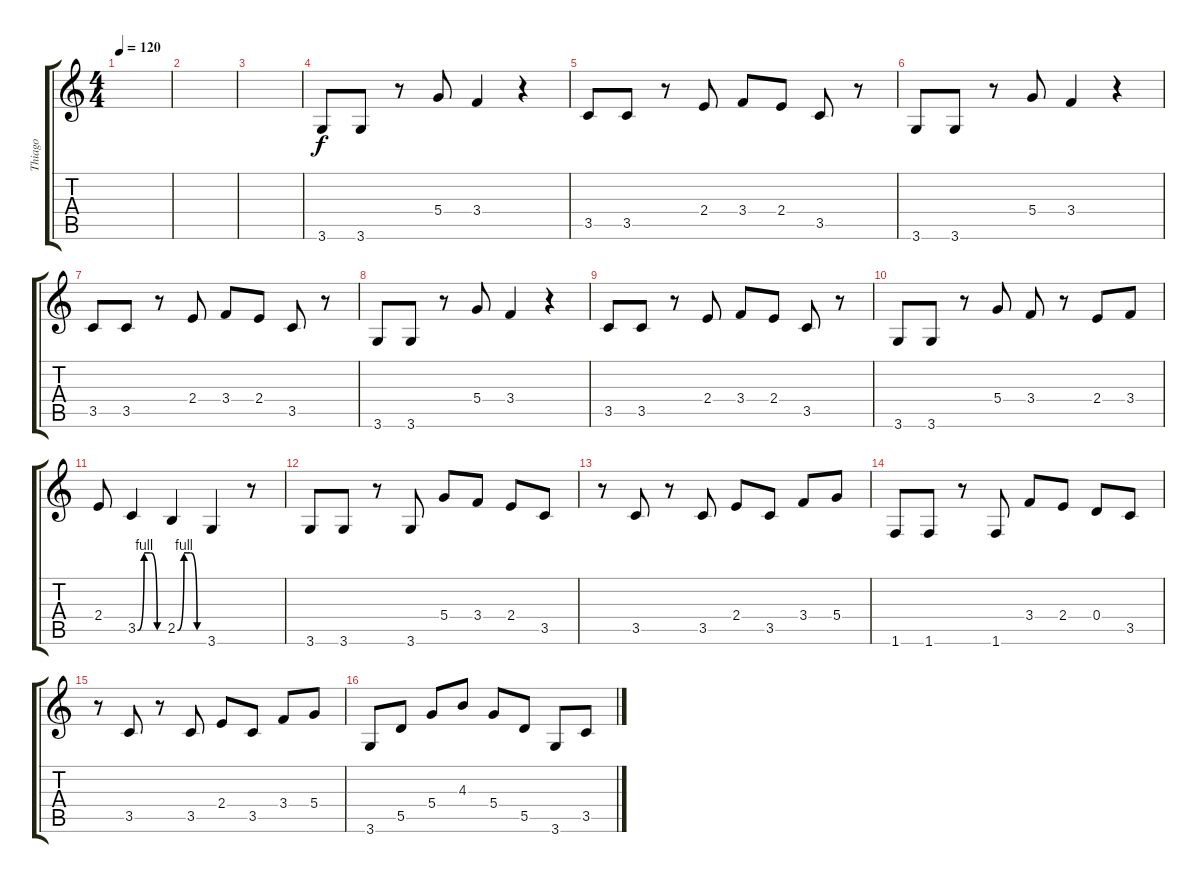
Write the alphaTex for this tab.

\track ("Thiago" "Thiago") {instrument overdrivenguitar}
\staff {score tabs}
\tuning (E4 B3 G3 D3 A2 E2) {hide}
\ts (4 4)
\tempo 120
\clef g2
\ks c
|
|
|
3.6.8 3.6.8 r.8 5.4.8 3.4.4 r.4 |
3.5.8 3.5.8 r.8 2.4.8 3.4.8 2.4.8 3.5.8 r.8 |
3.6.8 3.6.8 r.8 5.4.8 3.4.4 r.4 |
3.5.8 3.5.8 r.8 2.4.8 3.4.8 2.4.8 3.5.8 r.8 |
3.6.8 3.6.8 r.8 5.4.8 3.4.4 r.4 |
3.5.8 3.5.8 r.8 2.4.8 3.4.8 2.4.8 3.5.8 r.8 |
3.6.8 3.6.8 r.8 5.4.8 3.4.8 r.8 2.4.8 3.4.8 |
2.4.8 3.5{be (custom 0 0 15 4 30 4 45 0 60 0)}.4 2.5{be (custom 0 0 15 4 30 4 45 0 60 0)}.4 3.6.4 r.8 |
3.6.8 3.6.8 r.8 3.6.8 5.4.8 3.4.8 2.4.8 3.5.8 |
r.8 3.5.8 r.8 3.5.8 2.4.8 3.5.8 3.4.8 5.4.8 |
1.6.8 1.6.8 r.8 1.6.8 3.4.8 2.4.8 0.4.8 3.5.8 |
r.8 3.5.8 r.8 3.5.8 2.4.8 3.5.8 3.4.8 5.4.8 |
3.6.8 5.5.8 5.4.8 4.3.8 5.4.8 5.5.8 3.6.8 3.5.8
